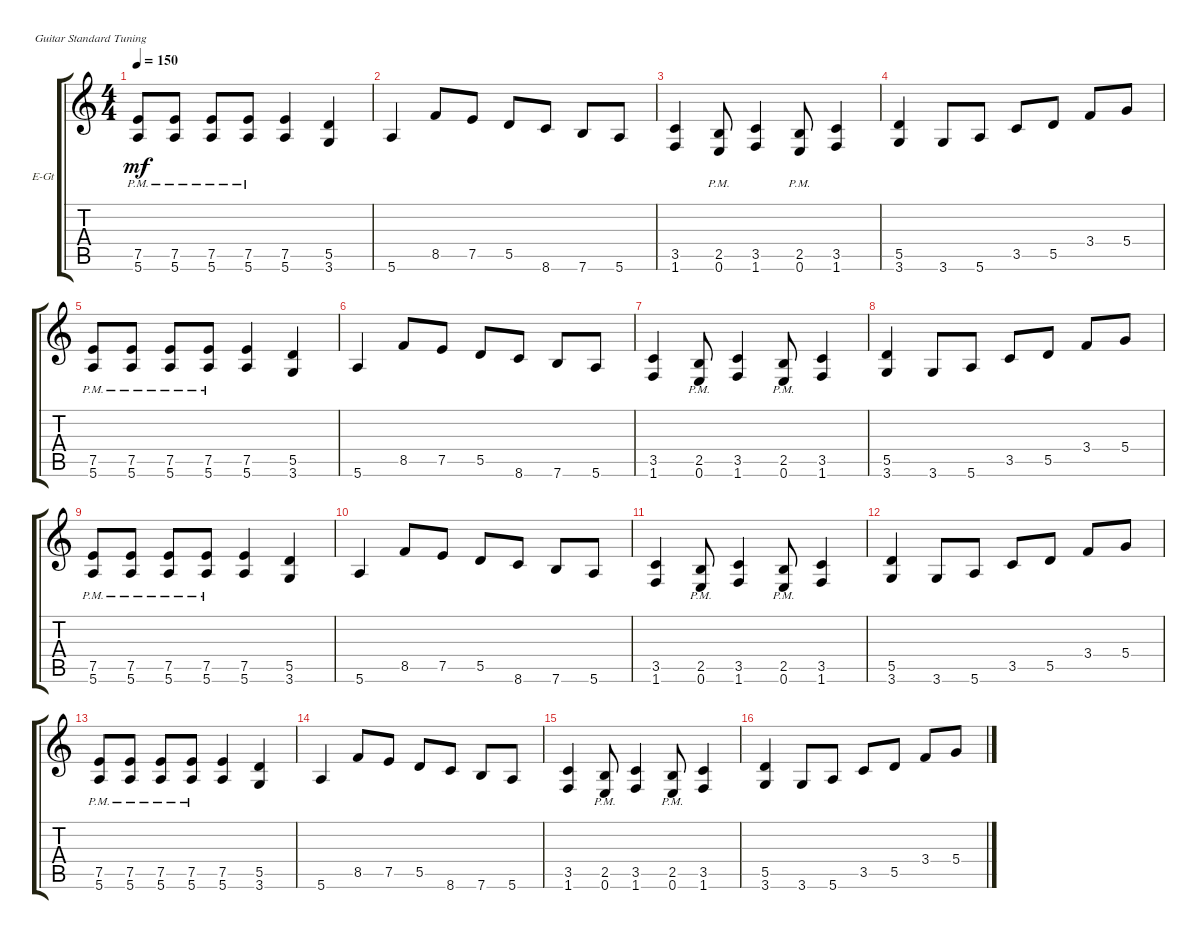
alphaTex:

\defaultSystemsLayout 4
\bracketExtendMode groupsimilarinstruments
\firstSystemTrackNameOrientation horizontal
\otherSystemsTrackNameOrientation horizontal
\track ("Electric Guitar" "E-Gt") {instrument distortionguitar}
\staff {score tabs}
\tuning (E4 B3 G3 D3 A2 E2)
\ts (4 4)
\tempo 150
\clef g2
\ks c
(5.6{pm} 7.5{pm}).8{dy mf} (5.6{pm} 7.5{pm}).8 (5.6{pm} 7.5{pm}).8 (5.6{pm} 7.5{pm}).8 (5.6 7.5).4 (3.6 5.5).4 |
5.6.4 8.5.8 7.5.8 5.5.8 8.6.8 7.6.8 5.6.8 |
(1.6 3.5).4 (0.6{pm} 2.5{pm}).8 (1.6 3.5).4 (0.6{pm} 2.5{pm}).8 (1.6 3.5).4 |
(3.6 5.5).4 3.6.8 5.6.8 3.5.8 5.5.8 3.4.8 5.4.8 |
(5.6{pm} 7.5{pm}).8 (5.6{pm} 7.5{pm}).8 (5.6{pm} 7.5{pm}).8 (5.6{pm} 7.5{pm}).8 (5.6 7.5).4 (3.6 5.5).4 |
5.6.4 8.5.8 7.5.8 5.5.8 8.6.8 7.6.8 5.6.8 |
(1.6 3.5).4 (0.6{pm} 2.5{pm}).8 (1.6 3.5).4 (0.6{pm} 2.5{pm}).8 (1.6 3.5).4 |
(3.6 5.5).4 3.6.8 5.6.8 3.5.8 5.5.8 3.4.8 5.4.8 |
(5.6{pm} 7.5{pm}).8 (5.6{pm} 7.5{pm}).8 (5.6{pm} 7.5{pm}).8 (5.6{pm} 7.5{pm}).8 (5.6 7.5).4 (3.6 5.5).4 |
5.6.4 8.5.8 7.5.8 5.5.8 8.6.8 7.6.8 5.6.8 |
(1.6 3.5).4 (0.6{pm} 2.5{pm}).8 (1.6 3.5).4 (0.6{pm} 2.5{pm}).8 (1.6 3.5).4 |
(3.6 5.5).4 3.6.8 5.6.8 3.5.8 5.5.8 3.4.8 5.4.8 |
(5.6{pm} 7.5{pm}).8 (5.6{pm} 7.5{pm}).8 (5.6{pm} 7.5{pm}).8 (5.6{pm} 7.5{pm}).8 (5.6 7.5).4 (3.6 5.5).4 |
5.6.4 8.5.8 7.5.8 5.5.8 8.6.8 7.6.8 5.6.8 |
(1.6 3.5).4 (0.6{pm} 2.5{pm}).8 (1.6 3.5).4 (0.6{pm} 2.5{pm}).8 (1.6 3.5).4 |
(3.6 5.5).4 3.6.8 5.6.8 3.5.8 5.5.8 3.4.8 5.4.8
